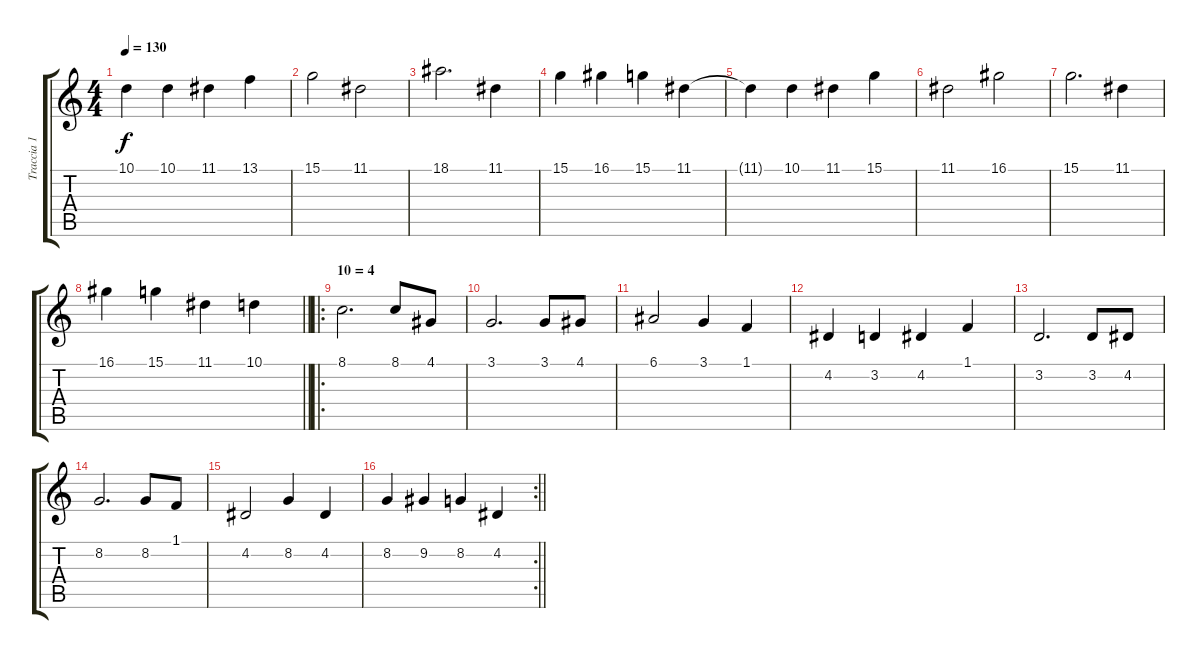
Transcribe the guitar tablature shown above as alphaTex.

\track ("Traccia 1" "Traccia 1") {instrument acousticgrandpiano}
\staff {score tabs}
\tuning (E4 B3 G3 D3 A2 E2) {hide}
\ts (4 4)
\tempo 130
\clef g2
\ks c
10.1{t}.4{dy f} 10.1.4 11.1.4 13.1.4 |
15.1.2 11.1.2 |
18.1.2{d} 11.1.4 |
15.1.4 16.1.4 15.1.4 11.1.4 |
11.1{t}.4 10.1.4 11.1.4 15.1.4 |
11.1.2 16.1.2 |
15.1.2{d} 11.1.4 |
\barLineRight lightlight
16.1.4 15.1.4 11.1.4 10.1.4 |
\ro
\section ("" "10 = 4")
8.1.2{d} 8.1.8 4.1.8 |
3.1.2{d} 3.1.8 4.1.8 |
6.1.2 3.1.4 1.1.4 |
4.2.4 3.2.4 4.2.4 1.1.4 |
3.2.2{d} 3.2.8 4.2.8 |
8.2.2{d} 8.2.8 1.1.8 |
4.2.2 8.2.4 4.2.4 |
\rc 2
\barLineRight lightlight
8.2.4 9.2.4 8.2.4 4.2.4
